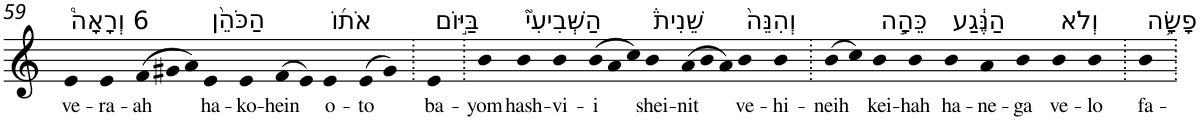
**kern	**text
*part1	*part1
*staff1	*staff1
*I"Piano	*
*I'Pno	*
!!LO:PB:g=z
*clefG2	*
*k[]	*
=59	=59
!LO:TX:a:t=6 וְרָאָה֩	!
!	!LO:LY:b
4e	ve-
!	!LO:LY:b
4e	-ra-
*Xtuplet	*
!	!LO:LY:b
(>12f	-ah
12g#X	.
12a)	.
!LO:TX:a:t=הַכֹּהֵ֨ן	!
!	!LO:LY:b
4e	ha-
!	!LO:LY:b
4e	-ko-
!	!LO:LY:b
(>8f	-hein
8e)	.
!LO:TX:a:t=אֹת֜וֹ	!
!	!LO:LY:b
4e	o-
!	!LO:LY:b
(>8e	-to
8g#)	.
=60.	=60.
!LO:TX:a:t=בַּיּ֣וֹם	!
!	!LO:LY:b
4e	ba-
=61.	=61.
!	!LO:LY:b
4b	-yom
!LO:TX:a:t=הַשְּׁבִיעִי֮	!
!	!LO:LY:b
4b	hash-
!	!LO:LY:b
4b	-vi-
!	!LO:LY:b
(>12b	-i
12a	.
12cc)	.
!LO:TX:a:t=שֵׁנִית֒	!
!	!LO:LY:b
4b	shei-
!	!LO:LY:b
(>12a	-nit
12b	.
12a)	.
!LO:TX:a:t=וְהִנֵּה֙	!
!	!LO:LY:b
4b	ve-
!	!LO:LY:b
4b	-hi-
=62.	=62.
!	!LO:LY:b
(>8b	-neih
8cc)	.
!LO:TX:a:t=כֵּהָ֣ה	!
!	!LO:LY:b
4b	kei-
!	!LO:LY:b
4b	-hah
!LO:TX:a:t=הַנֶּ֔גַע	!
!	!LO:LY:b
4b	ha-
!	!LO:LY:b
4a	-ne-
!	!LO:LY:b
4b	-ga
!LO:TX:a:t=וְלֹא	!
!	!LO:LY:b
4b	ve-
!	!LO:LY:b
4b	-lo
=63.	=63.
!LO:TX:a:t=פָשָׂ֥ה	!
!	!LO:LY:b
4b	fa-
=.	=.
*-	*-
